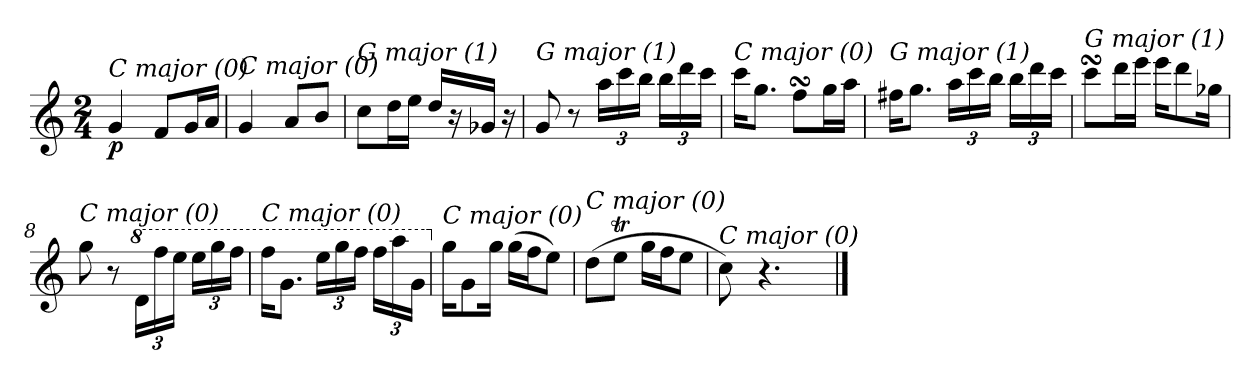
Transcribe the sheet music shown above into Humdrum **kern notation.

**kern	**dynam
*part1	*part1
*staff1	*staff1
*clefG2	*
*k[]	*
*C:	*
*M2/4	*
*MM60	*
=1	=1
!LO:TX:i:t=C major (0)	!
!	!LO:DY:b
4g/	p
8f/L	.
16g/L	.
16a/JJ	.
=2	=2
!LO:TX:i:t=C major (0)	!
4g/	.
8a/L	.
8b/J	.
=3	=3
!LO:TX:i:t=G major (1)	!
8cc\L	.
16dd\L	.
16ee\JJ	.
16dd/KL	.
16r	.
16g-Xi/Jk	.
16r	.
=4	=4
!LO:TX:i:t=G major (1)	!
8g/	.
8r	.
*Xbrackettup	*
24aa\LL	.
24ccc\	.
24bb\JJ	.
24bb\LL	.
24ddd\	.
24ccc\JJ	.
=5	=5
!LO:TX:i:t=C major (0)	!
16ccc\KL	.
8.gg\J	.
8ffsSSs\L	.
16gg\L	.
16aa\JJ	.
=6	=6
!LO:TX:i:t=G major (1)	!
16ff#X\KL	.
8.gg\J	.
24aa\LL	.
24ccc\	.
24bb\JJ	.
24bb\LL	.
24ddd\	.
24ccc\JJ	.
!!LO:LB:g=z
=7	=7
!LO:TX:i:t=G major (1)	!
8cccsSSs\L	.
16ddd\L	.
16eee\JJ	.
16eee\KL	.
8ddd\	.
16gg-Xi\Jk	.
=8	=8
!LO:TX:i:t=C major (0)	!
8gg\	.
8r	.
*8va	*
24dd\LL	.
24fff\	.
24eee\JJ	.
24eee\LL	.
24ggg\	.
24fff\JJ	.
=9	=9
!LO:TX:i:t=C major (0)	!
16fff\KL	.
8.gg\J	.
24eee\LL	.
24ggg\	.
24fff\JJ	.
24fff\LL	.
24aaa\	.
24gg\JJ	.
=10	=10
*X8va	*
!LO:TX:i:t=C major (0)	!
16gg\KL	.
8g\	.
16gg\Jk	.
(>16gg\LL	.
16ff\J	.
8ee\J)	.
=11	=11
!LO:TX:i:t=C major (0)	!
(>8dd\L	.
8eet\J	.
16gg\LL	.
16ff\J	.
8ee\J	.
=12	=12
!LO:TX:i:t=C major (0)	!
8cc\)	.
4.r	.
==	==
*-	*-
